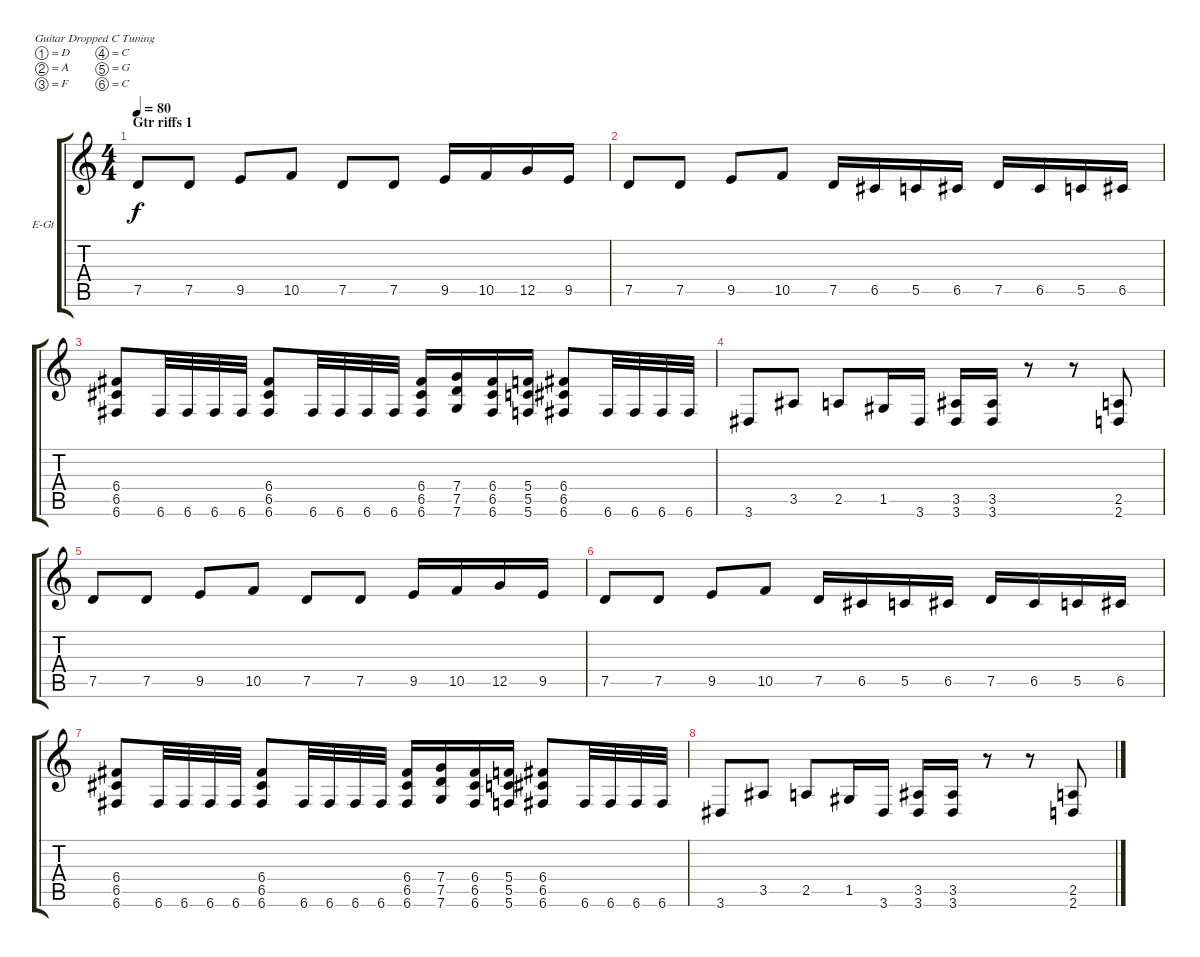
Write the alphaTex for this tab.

\bracketExtendMode groupsimilarinstruments
\firstSystemTrackNameOrientation horizontal
\otherSystemsTrackNameOrientation horizontal
\track ("Guitar" "E-Gt") {instrument distortionguitar}
\staff {score tabs}
\tuning (D4 A3 F3 C3 G2 C2)
\ts (4 4)
\section ("" "Gtr riffs 1")
\tempo 80
\clef g2
\ks c
7.5.8{dy f} 7.5.8 9.5.8 10.5.8 7.5.8 7.5.8 9.5.16 10.5.16 12.5.16 9.5.16 |
7.5.8 7.5.8 9.5.8 10.5.8 7.5.16 6.5.16 5.5.16 6.5.16 7.5.16 6.5.16 5.5.16 6.5.16 |
(6.4 6.5 6.6).8 6.6.32 6.6.32 6.6.32 6.6.32 (6.4 6.5 6.6).8 6.6.32 6.6.32 6.6.32 6.6.32 (6.4 6.5 6.6).16 (7.4 7.5 7.6).16 (6.4 6.5 6.6).16 (5.4 5.5 5.6).16 (6.4 6.5 6.6).8 6.6.32 6.6.32 6.6.32 6.6.32 |
3.6.8 3.5.8 2.5.8 1.5.16 3.6.16 (3.5 3.6).16 (3.5 3.6).16 r.8 r.8 (2.5 2.6).8 |
7.5.8 7.5.8 9.5.8 10.5.8 7.5.8 7.5.8 9.5.16 10.5.16 12.5.16 9.5.16 |
7.5.8 7.5.8 9.5.8 10.5.8 7.5.16 6.5.16 5.5.16 6.5.16 7.5.16 6.5.16 5.5.16 6.5.16 |
(6.4 6.5 6.6).8 6.6.32 6.6.32 6.6.32 6.6.32 (6.4 6.5 6.6).8 6.6.32 6.6.32 6.6.32 6.6.32 (6.4 6.5 6.6).16 (7.4 7.5 7.6).16 (6.4 6.5 6.6).16 (5.4 5.5 5.6).16 (6.4 6.5 6.6).8 6.6.32 6.6.32 6.6.32 6.6.32 |
3.6.8 3.5.8 2.5.8 1.5.16 3.6.16 (3.5 3.6).16 (3.5 3.6).16 r.8 r.8 (2.5 2.6).8
